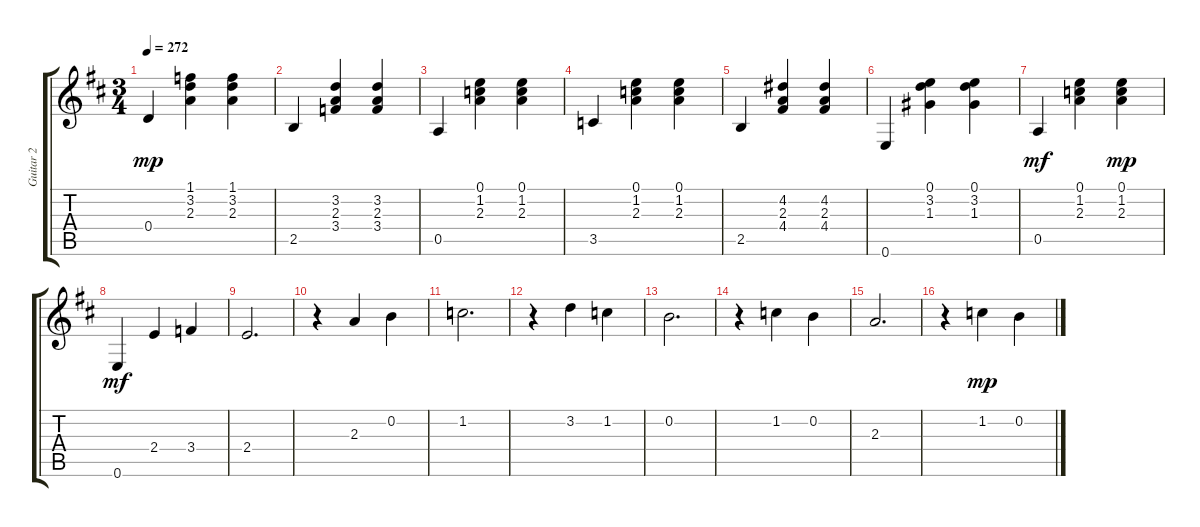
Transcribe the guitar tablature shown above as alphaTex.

\track ("Guitar 2" "Guitar 2") {instrument acousticguitarnylon}
\staff {score tabs}
\tuning (E4 B3 G3 D3 A2 E2) {hide}
\ts (3 4)
\tempo 272
\clef g2
\ks d
0.4.4{dy mp} (1.1 3.2 2.3).4 (1.1 3.2 2.3).4 |
2.5.4 (3.2 2.3 3.4).4 (3.2 2.3 3.4).4 |
0.5.4 (0.1 1.2 2.3).4 (0.1 1.2 2.3).4 |
3.5.4 (0.1 1.2 2.3).4 (0.1 1.2 2.3).4 |
2.5.4 (4.2 2.3 4.4).4 (4.2 2.3 4.4).4 |
0.6.4 (0.1 3.2 1.3).4 (0.1 3.2 1.3).4 |
0.5.4{dy mf volume 12} (0.1 1.2 2.3).4 (0.1 1.2 2.3).4{dy mp volume 14} |
0.6.4{dy mf} 2.4.4 3.4.4 |
2.4.2{d volume 12} |
r.4 2.3.4{volume 12} 0.2.4 |
1.2.2{d} |
r.4 3.2.4{volume 12} 1.2.4 |
0.2.2{d} |
r.4 1.2.4{volume 12} 0.2.4 |
2.3.2{d} |
r.4 1.2.4{dy mp volume 14} 0.2.4
